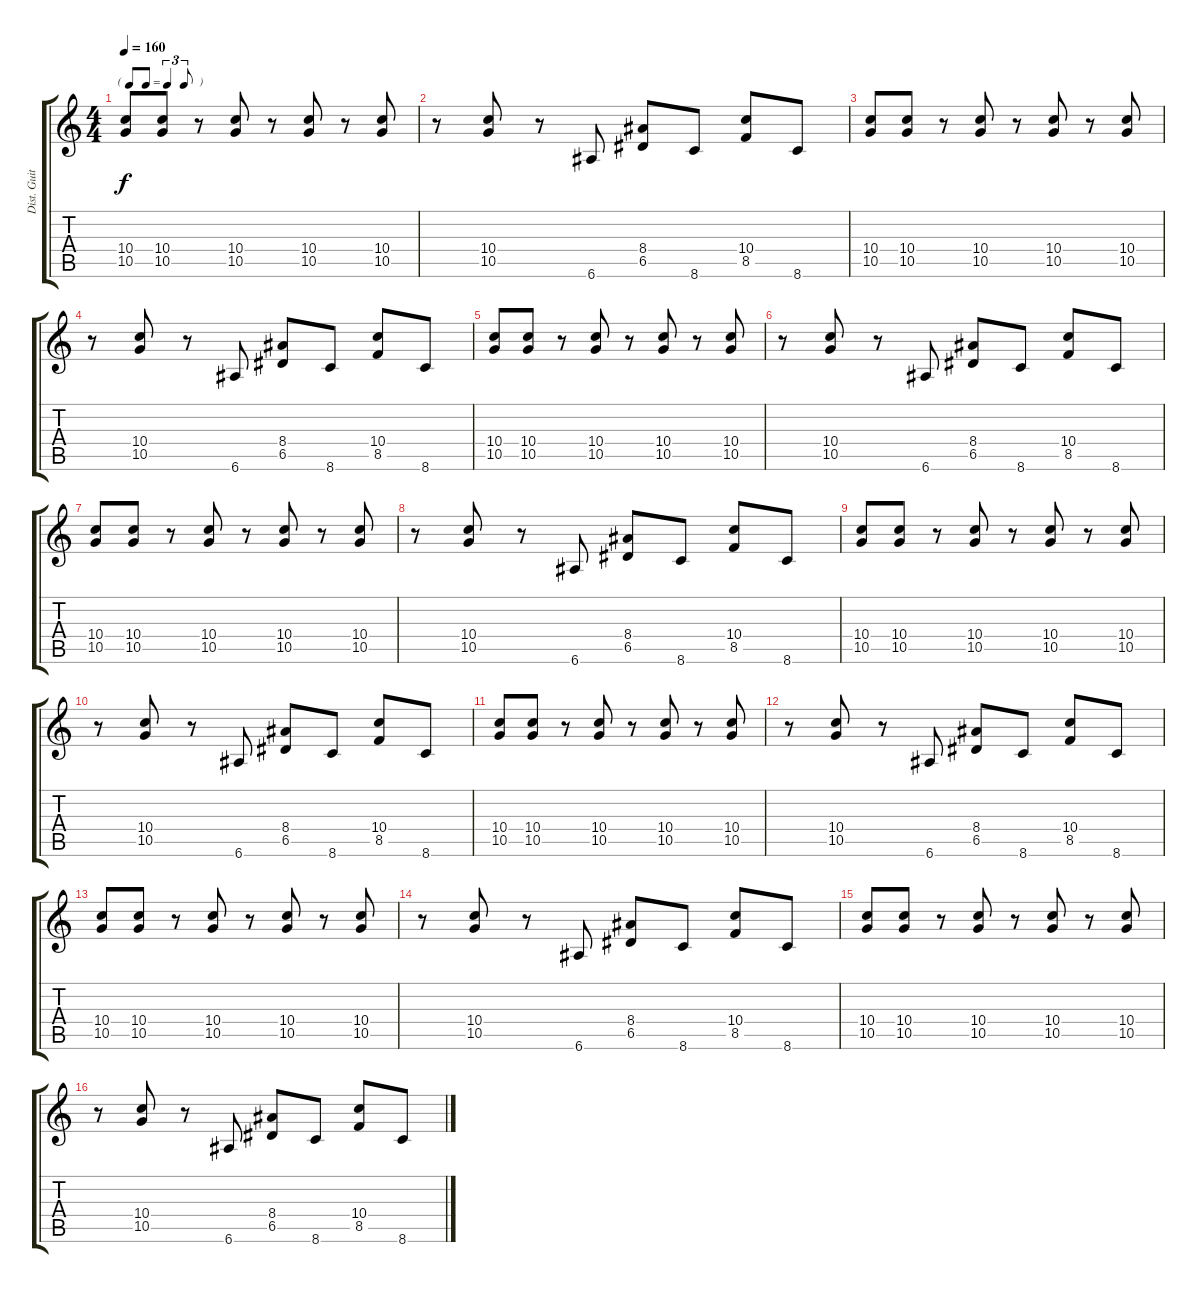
\track ("Dist. Guitar 1" "Dist. Guit") {instrument overdrivenguitar}
\staff {score tabs}
\tuning (E4 B3 G3 D3 A2 E2) {hide}
\ts (4 4)
\tf triplet8th
\tempo 160
\clef g2
\ks c
(10.4 10.5).8{dy f} (10.4 10.5).8 r.8 (10.4 10.5).8 r.8 (10.4 10.5).8 r.8 (10.4 10.5).8 |
r.8 (10.4 10.5).8 r.8 6.6.8 (8.4 6.5).8 8.6.8 (10.4 8.5).8 8.6.8 |
(10.4 10.5).8 (10.4 10.5).8 r.8 (10.4 10.5).8 r.8 (10.4 10.5).8 r.8 (10.4 10.5).8 |
r.8 (10.4 10.5).8 r.8 6.6.8 (8.4 6.5).8 8.6.8 (10.4 8.5).8 8.6.8 |
(10.4 10.5).8 (10.4 10.5).8 r.8 (10.4 10.5).8 r.8 (10.4 10.5).8 r.8 (10.4 10.5).8 |
r.8 (10.4 10.5).8 r.8 6.6.8 (8.4 6.5).8 8.6.8 (10.4 8.5).8 8.6.8 |
(10.4 10.5).8 (10.4 10.5).8 r.8 (10.4 10.5).8 r.8 (10.4 10.5).8 r.8 (10.4 10.5).8 |
r.8 (10.4 10.5).8 r.8 6.6.8 (8.4 6.5).8 8.6.8 (10.4 8.5).8 8.6.8 |
(10.4 10.5).8 (10.4 10.5).8 r.8 (10.4 10.5).8 r.8 (10.4 10.5).8 r.8 (10.4 10.5).8 |
r.8 (10.4 10.5).8 r.8 6.6.8 (8.4 6.5).8 8.6.8 (10.4 8.5).8 8.6.8 |
(10.4 10.5).8 (10.4 10.5).8 r.8 (10.4 10.5).8 r.8 (10.4 10.5).8 r.8 (10.4 10.5).8 |
r.8 (10.4 10.5).8 r.8 6.6.8 (8.4 6.5).8 8.6.8 (10.4 8.5).8 8.6.8 |
(10.4 10.5).8 (10.4 10.5).8 r.8 (10.4 10.5).8 r.8 (10.4 10.5).8 r.8 (10.4 10.5).8 |
r.8 (10.4 10.5).8 r.8 6.6.8 (8.4 6.5).8 8.6.8 (10.4 8.5).8 8.6.8 |
(10.4 10.5).8 (10.4 10.5).8 r.8 (10.4 10.5).8 r.8 (10.4 10.5).8 r.8 (10.4 10.5).8 |
r.8 (10.4 10.5).8 r.8 6.6.8 (8.4 6.5).8 8.6.8 (10.4 8.5).8 8.6.8
